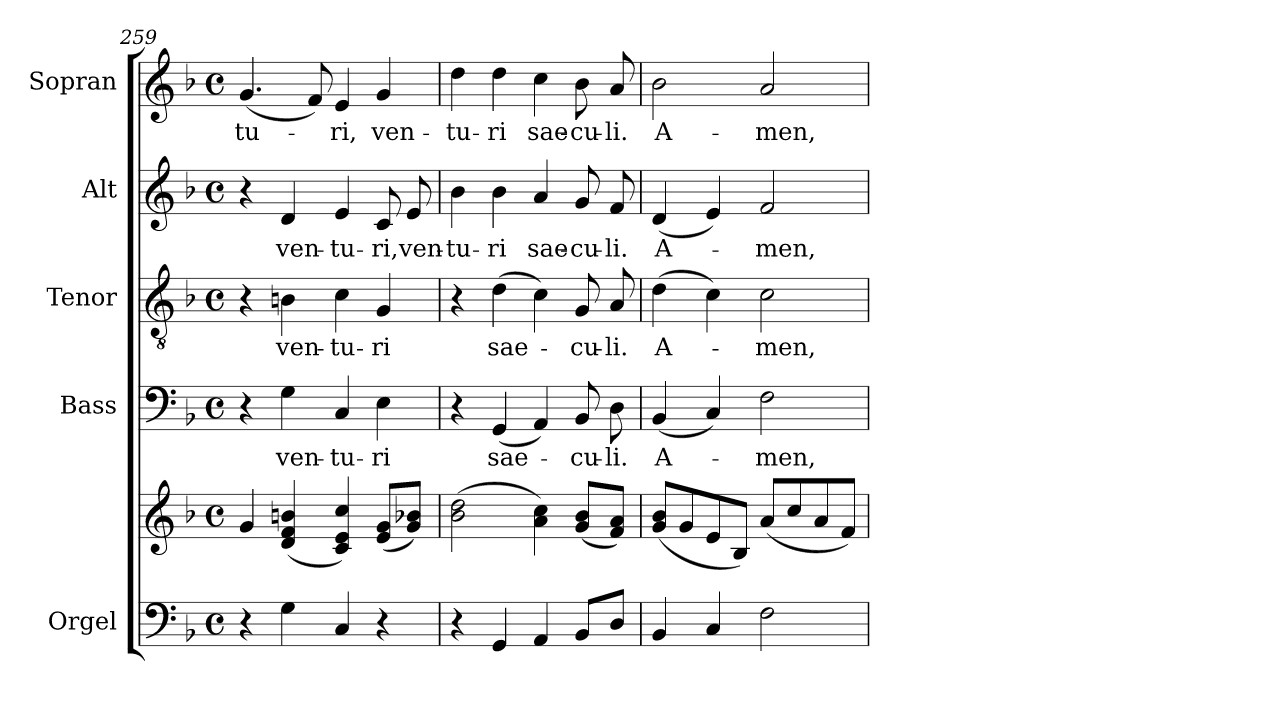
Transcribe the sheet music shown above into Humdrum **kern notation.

**kern	**kern	**kern	**text	**kern	**text	**kern	**text	**kern	**text
*part5	*part5	*part4	*part4	*part3	*part3	*part2	*part2	*part1	*part1
*staff6	*staff5	*staff4	*staff4	*staff3	*staff3	*staff2	*staff2	*staff1	*staff1
*I"Orgel	*	*I"Bass	*	*I"Tenor	*	*I"Alt	*	*I"Sopran	*
*I'Org.	*	*I'B.	*	*I'T.	*	*I'A.	*	*I'S.	*
!!LO:LB:g=z
*clefF4	*clefG2	*clefF4	*	*clefGv2	*	*clefG2	*	*clefG2	*
*k[b-]	*k[b-]	*k[b-]	*	*k[b-]	*	*k[b-]	*	*k[b-]	*
*F:	*F:	*F:	*	*F:	*	*F:	*	*F:	*
*M4/4	*M4/4	*M4/4	*	*M4/4	*	*M4/4	*	*M4/4	*
*met(c)	*met(c)	*met(c)	*	*met(c)	*	*met(c)	*	*met(c)	*
=259	=259	=259	=259	=259	=259	=259	=259	=259	=259
!	!	!	!	!	!	!	!	!	!LO:LY:b
4r	4g/	4r	.	4r	.	4r	.	(<4.g/	-tu-
!	!	!	!LO:LY:b	!	!LO:LY:b	!	!LO:LY:b	!	!
4G\	(4d/ 4f/ 4bn/	4G\	ven-	4Bn\	ven-	4d/	ven-	.	.
.	.	.	.	.	.	.	.	8f/)	.
!	!	!	!LO:LY:b	!	!LO:LY:b	!	!LO:LY:b	!	!LO:LY:b
4C/	4c/ 4e/ 4cc/)	4C/	-tu-	4c\	-tu-	4e/	-tu-	4e/	-ri,
!	!	!	!LO:LY:b	!	!LO:LY:b	!	!LO:LY:b	!	!LO:LY:b
4r	(<8e/ 8g/L	4E\	-ri	4G/	-ri	8c/	-ri,	4g/	ven-
!	!	!	!	!	!	!	!LO:LY:b	!	!
.	8g/ 8b-X/J)	.	.	.	.	8e/	ven-	.	.
=260	=260	=260	=260	=260	=260	=260	=260	=260	=260
!	!	!	!	!	!	!	!LO:LY:b	!	!LO:LY:b
4r	(>2b-\ 2dd\	4r	.	4r	.	4b-\	-tu-	4dd\	-tu-
!	!	!	!LO:LY:b	!	!LO:LY:b	!	!LO:LY:b	!	!LO:LY:b
4GG/	.	(<4GG/	sae-	(>4d\	sae-	4b-\	-ri	4dd\	-ri
!	!	!	!	!	!	!	!LO:LY:b	!	!LO:LY:b
4AA/	4a\ 4cc\)	4AA/)	.	4c\)	.	4a/	sae-	4cc\	sae-
!	!	!	!LO:LY:b	!	!LO:LY:b	!	!LO:LY:b	!	!LO:LY:b
8BB-/L	(<8g/ 8b-/L	8BB-/	-cu-	8G/	-cu-	8g/	-cu-	8b-\	-cu-
!	!	!	!LO:LY:b	!	!LO:LY:b	!	!LO:LY:b	!	!LO:LY:b
8D/J	8f/ 8a/J)	8D\	-li.	8A/	-li.	8f/	-li.	8a/	-li.
=261	=261	=261	=261	=261	=261	=261	=261	=261	=261
!	!	!	!LO:LY:b	!	!LO:LY:b	!	!LO:LY:b	!	!LO:LY:b
4BB-/	(<8g/ 8b-/L	(<4BB-/	A-	(>4d\	A-	(<4d/	A-	2b-\	A-
.	8g/	.	.	.	.	.	.	.	.
4C/	8e/	4C/)	.	4c\)	.	4e/)	.	.	.
.	8B-/J)	.	.	.	.	.	.	.	.
!	!	!	!LO:LY:b	!	!LO:LY:b	!	!LO:LY:b	!	!LO:LY:b
2F\	(<8a/L	2F\	-men,	2c\	-men,	2f/	-men,	2a/	-men,
.	8cc/	.	.	.	.	.	.	.	.
.	8a/	.	.	.	.	.	.	.	.
.	8f/J)	.	.	.	.	.	.	.	.
=	=	=	=	=	=	=	=	=	=
*-	*-	*-	*-	*-	*-	*-	*-	*-	*-
